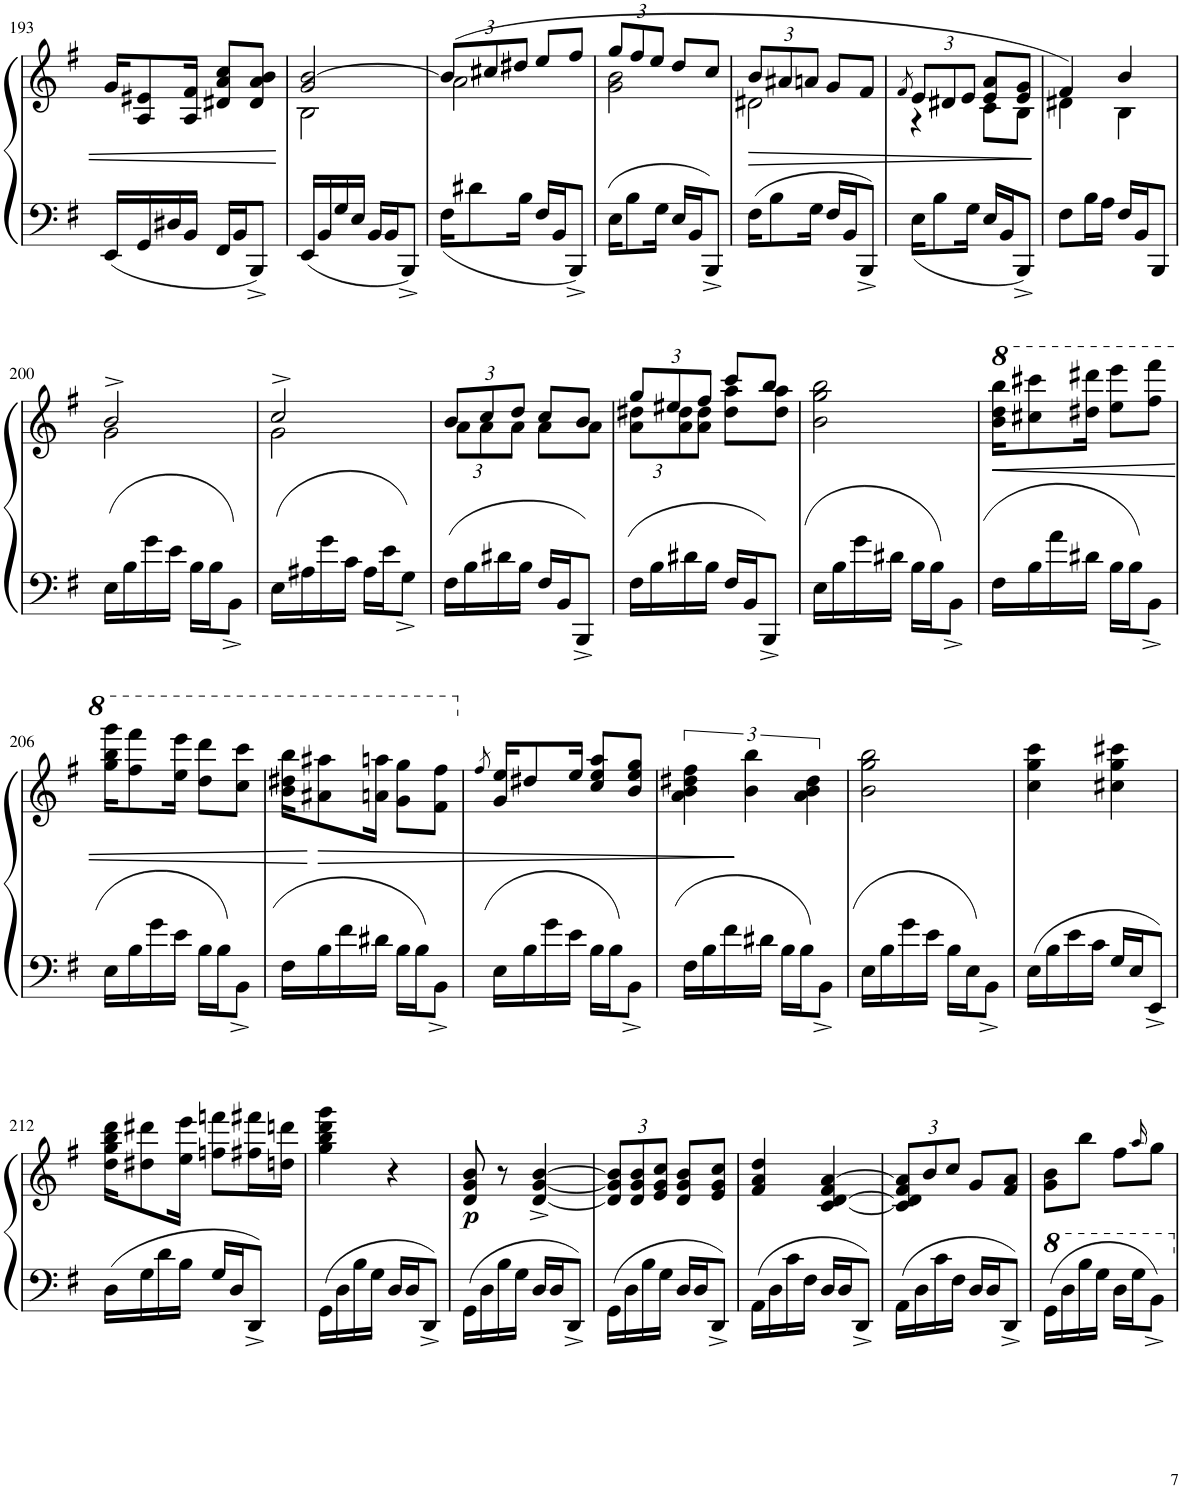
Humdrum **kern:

**kern	**kern	**dynam
*part1	*part1	*part1
*staff2	*staff1	*staff1/2
*I"Piano	*	*
*I'Pno.	*	*
!!LO:PB:g=z
*clefF4	*clefG2	*
*k[f#]	*k[f#]	*
*M2/4	*M2/4	*
=193	=193	=193
16EE/LL	16g/KL	.
16GG/	8A/ 8e#X/	.
16D#X/	.	.
16BB/JJ	16A/ 16f#/Jk	.
16FF#/LL	8d#X/ 8a/ 8cc/L	.
16BB/J	.	.
8BBB^</J	8d#/ 8a/ 8b/J	.
=194	=194	=194
*	*^	*
16EE/LL	2g/ [2b/	2B\	.
16BB/	.	.	.
16G/	.	.	.
16E/JJ	.	.	.
16BB/LL	.	.	.
16BB/J	.	.	.
8BBB^</J	.	.	.
=195	=195	=195	=195
*	*Xbrackettup	*	*
16F#\KL	(12b/L]	2a\	.
8d#X\	.	.	.
.	12cc#X/	.	.
.	12dd#X/J	.	.
16B\Jk	.	.	.
16F#/LL	8ee/L	.	.
16BB/J	.	.	.
8BBB^/J	8ff#/J	.	.
=196	=196	=196	=196
16E\KL	12gg/L	2g\ 2b\	.
8B\	.	.	.
.	12ff#/	.	.
.	12ee/J	.	.
16G\Jk	.	.	.
16E/LL	8dd/L	.	.
16BB/J	.	.	.
8BBB^/J	8cc/J	.	.
=197	=197	=197	=197
!	!	!	!LO:HP:b
16F#\KL	12b/L	2d#X\	>
8B\	.	.	.
.	12a#X/	.	.
.	12an/J	.	.
16G\Jk	.	.	.
16F#/LL	8g/L	.	.
16BB/J	.	.	.
8BBB^/J	8f#/J	.	.
=198	=198	=198	=198
.	8qf#/	.	.
16E\KL	12e/L	4r	.
8B\	.	.	.
.	12d#X/	.	.
.	12e/J	.	.
16G\Jk	.	.	.
16E/LL	8e/ 8a/L	8c\L	.
16BB/J	.	.	.
8BBB^/J	8e/ 8g/J	8B\J	.
=199	=199	=199	=199
8F#\L	4f#/)	4d#X\	.
16B\L	.	.	.
16A\JJ	.	.	.
16F#/LL	4b/	4B\	.
16BB/J	.	.	.
8BBB/J	.	.	.
!!LO:LB:g=z	!!
=200	=200	=200	=200
16E\LL	2b^/	2g\	.
16B\	.	.	.
16g\	.	.	.
16e\JJ	.	.	.
16B\LL	.	.	.
16B\J	.	.	.
8BB^<\J	.	.	.
=201	=201	=201	=201
16E\LL	2cc^/	2g\	.
16A#X\	.	.	.
16g\	.	.	.
16c\JJ	.	.	.
16A#\LL	.	.	.
16e\J	.	.	.
8G^<\J	.	.	.
=202	=202	=202	=202
16F#\LL	12b/L	12a\L	.
16B\	.	.	.
.	12cc/	12a\	.
16d#X\	.	.	.
.	12dd/J	12a\J	.
16B\JJ	.	.	.
16F#/LL	8cc/L	8a\L	.
16BB/J	.	.	.
8BBB^</J	8b/J	8a\J	.
=203	=203	=203	=203
16F#\LL	12gg/L	12a\ 12dd#X\L	.
16B\	.	.	.
.	12ee#X/	12a\ 12dd#\	.
16d#X\	.	.	.
.	12ff#/J	12a\ 12dd#\J	.
16B\JJ	.	.	.
16F#/LL	8ccc/L	8dd#\ 8aa\L	.
16BB/J	.	.	.
8BBB^</J	8bb/J	8dd#\ 8aa\J	.
*	*v	*v	*
=204	=204	=204
16E\LL	2b\ 2gg\ 2bb\	.
16B\	.	.
16g\	.	.
16d#X\JJ	.	.
16B\LL	.	.
16B\J	.	.
8BB^<\J	.	.
=205	=205	=205
!	!	!LO:HP:b
16F#\LL	16bb\ 16ddd\ 16bbb\KL	<
*	*8va	*
16B\	8ccc#X\ 8cccc#X\	.
16a\	.	.
16d#X\JJ	16ddd#X\ 16dddd#X\Jk	.
16B\LL	8eee\ 8eeee\L	.
16B\J	.	.
8BB^<\J	8fff#\ 8ffff#\J	.
!!LO:LB:g=z
=206	=206	=206
16E\LL	16ggg\ 16bbb\ 16gggg\KL	.
16B\	8fff#\ 8ffff#\	.
16g\	.	.
16e\JJ	16eee\ 16eeee\Jk	.
16B\LL	8ddd\ 8dddd\L	.
16B\J	.	.
8BB^<\J	8ccc\ 8cccc\J	.
=207	=207	=207
16F#\LL	16bb\ 16ddd#X\ 16bbb\KL	.
16B\	8aa#X\ 8aaa#X\	]
16f#\	.	.
16d#X\JJ	16aan\ 16aaan\Jk	.
16B\LL	8gg\ 8ggg\L	.
16B\J	.	.
8BB^<\J	8ff#\ 8fff#\J	.
=208	=208	=208
*	*X8va	*
.	8qff#/	.
16E\LL	16g/ 16ee/KL	.
16B\	8dd#X/	.
16g\	.	.
16e\JJ	16ee/Jk	.
16B\LL	8cc/ 8ee/ 8aa/L	.
16B\J	.	.
8BB^<\J	8b/ 8ee/ 8gg/J	.
=209	=209	=209
*	*brackettup	*
16F#\LL	6a\ 6b\ 6dd#X\ 6ff#\	.
16B\	.	.
16f#\	.	.
.	6b\ 6bb\	[
16d#X\JJ	.	.
16B\LL	.	.
16B\J	.	.
.	6a\ 6b\ 6dd#\	.
8BB^<\J	.	.
=210	=210	=210
16E\LL	2b\ 2gg\ 2bb\	.
16B\	.	.
16g\	.	.
16e\JJ	.	.
16B\LL	.	.
16E\J	.	.
8BB^<\J	.	.
=211	=211	=211
16E\LL	4cc\ 4gg\ 4ccc\	.
16B\	.	.
16e\	.	.
16c\JJ	.	.
16G/LL	4cc#X\ 4gg\ 4ccc#X\	.
16E/J	.	.
8EE^</J	.	.
!!LO:LB:g=z
=212	=212	=212
16D\LL	16dd\ 16gg\ 16bb\ 16ddd\KL	.
16G\	8dd#X\ 8ddd#X\	.
16d\	.	.
16B\JJ	16ee\ 16eee\Jk	.
16G/LL	8ffn\ 8fffn\L	.
16D/J	.	.
8DD^</J	16ff#X\ 16fff#X\L	.
.	16ddn\ 16dddn\JJ	.
=213	=213	=213
16GG\LL	4gg\ 4bb\ 4ddd\ 4ggg\	.
16D\	.	.
16B\	.	.
16G\JJ	.	.
16D/LL	4r	.
16D/J	.	.
8DD^</J	.	.
=214	=214	=214
!	!	!LO:DY:b
16GG\LL	8d/ 8g/ 8b/	p
16D\	.	.
16B\	8r	.
16G\JJ	.	.
16D/LL	[4d/^ [4g/^ [4b/^	.
16D/J	.	.
8DD^</J	.	.
=215	=215	=215
*	*Xbrackettup	*
16GG\LL	12d/] 12g/] 12b/]L	.
16D\	.	.
.	12d/ 12g/ 12b/	.
16B\	.	.
.	12e/ 12g/ 12cc/J	.
16G\JJ	.	.
16D/LL	8d/ 8g/ 8b/L	.
16D/J	.	.
8DD^</J	8e/ 8g/ 8cc/J	.
=216	=216	=216
16AA\LL	4f#/ 4a/ 4dd/	.
16D\	.	.
16c\	.	.
16F#\JJ	.	.
16D/LL	[4c/ [4d/ 4f#/ [4a/	.
16D/J	.	.
8DD^</J	.	.
=217	=217	=217
16AA\LL	12c/] 12d/] 12f#/ 12a/]L	.
16D\	.	.
.	12b/	.
16c\	.	.
.	12cc/J	.
16F#\JJ	.	.
16D/LL	8g/L	.
16D/J	.	.
8DD^</J	8f#/ 8a/J	.
=218	=218	=218
*8va	*	*
16G\LL	8g\ 8b\L	.
16d\	.	.
16b\	8bb\J	.
16g\JJ	.	.
16d\LL	8ff#\L	.
16g\J	.	.
.	16qaa/	.
8B^<\J	8gg\J	.
*X8va	*	*
=	=	=
*-	*-	*-
